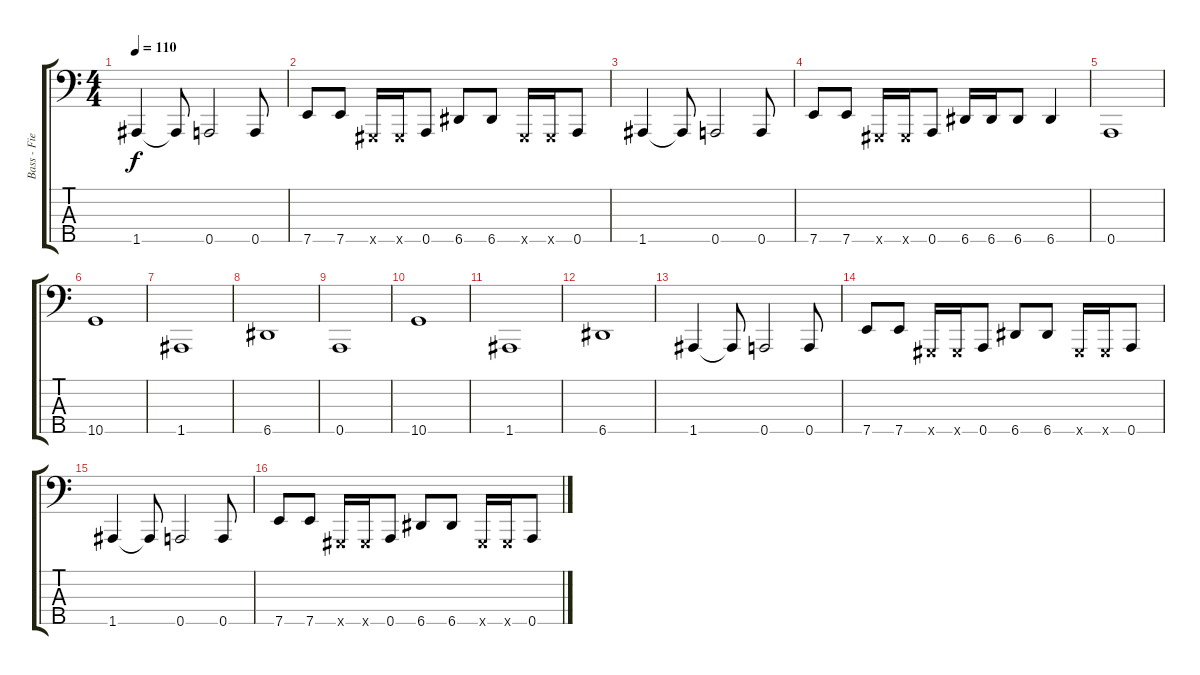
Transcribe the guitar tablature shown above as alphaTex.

\track ("Bass - Fieldy" "Bass - Fie") {instrument slapbass1}
\staff {score tabs}
\tuning (F2 C2 G1 D1 A0) {hide}
\ts (4 4)
\tempo 110
\clef f4
\ks c
1.5.4{dy f} 1.5{t}.8 0.5.2 0.5.8 |
7.5.8 7.5.8 -1.5{x}.16 -1.5{x}.16 0.5.8 6.5.8 6.5.8 -1.5{x}.16 -1.5{x}.16 0.5.8 |
1.5.4 1.5{t}.8 0.5.2 0.5.8 |
7.5.8 7.5.8 -1.5{x}.16 -1.5{x}.16 0.5.8 6.5.16 6.5.16 6.5.8 6.5.4 |
0.5.1 |
10.5.1 |
1.5.1 |
6.5.1 |
0.5.1 |
10.5.1 |
1.5.1 |
6.5.1 |
1.5.4 1.5{t}.8 0.5.2 0.5.8 |
7.5.8 7.5.8 -1.5{x}.16 -1.5{x}.16 0.5.8 6.5.8 6.5.8 -1.5{x}.16 -1.5{x}.16 0.5.8 |
1.5.4 1.5{t}.8 0.5.2 0.5.8 |
7.5.8 7.5.8 -1.5{x}.16 -1.5{x}.16 0.5.8 6.5.8 6.5.8 -1.5{x}.16 -1.5{x}.16 0.5.8
